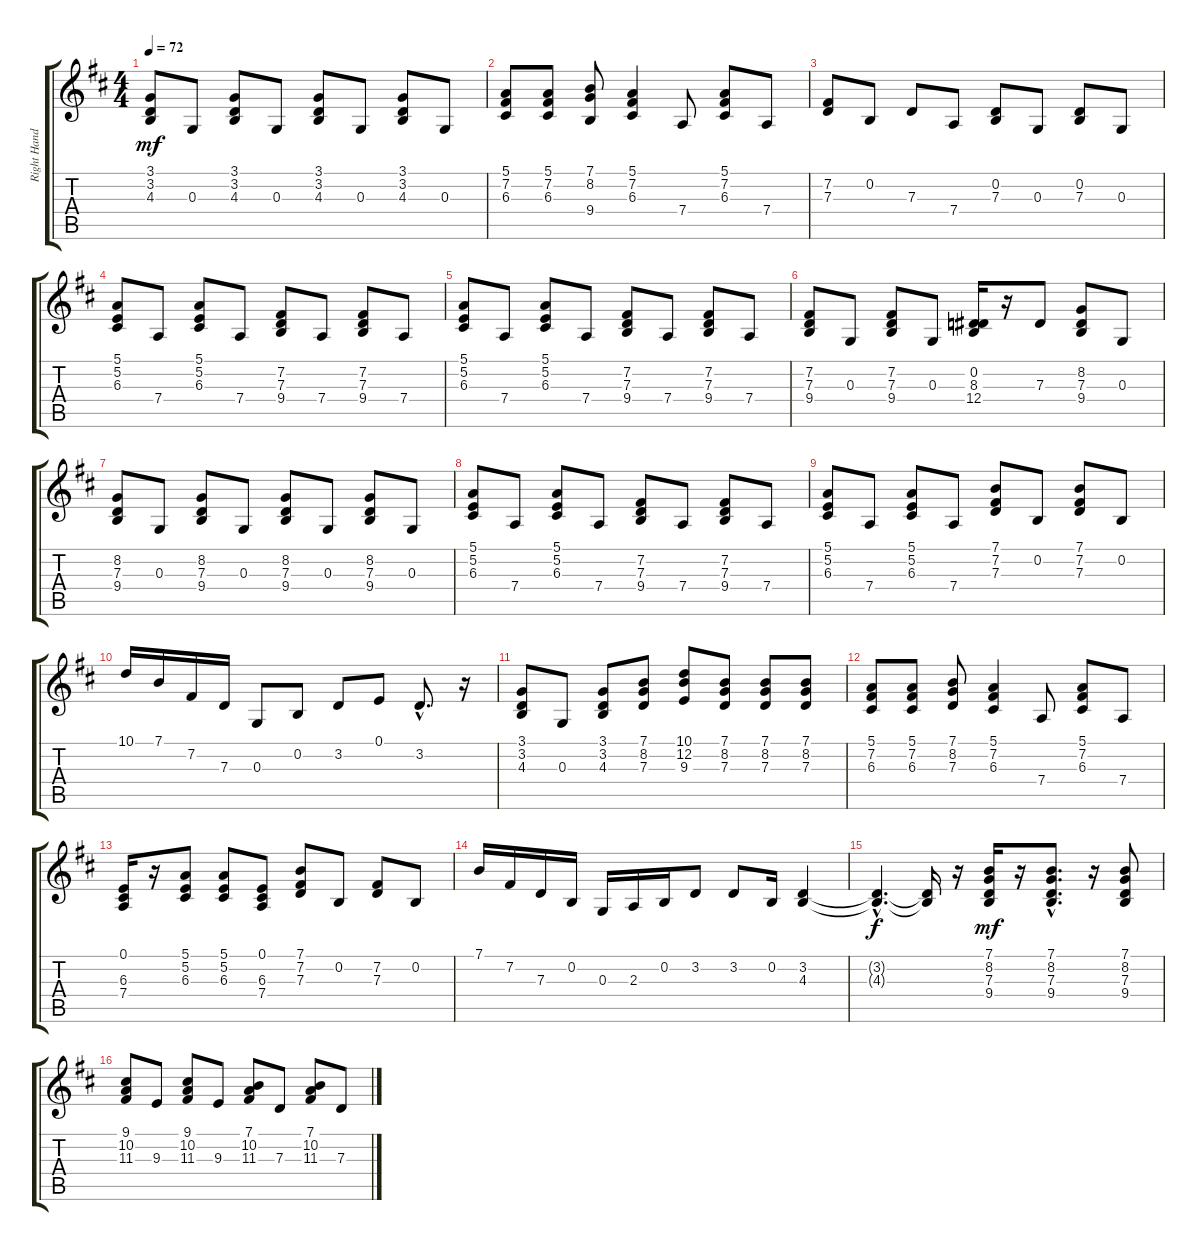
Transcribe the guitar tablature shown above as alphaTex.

\track ("Right Hand" "Right Hand") {instrument acousticgrandpiano}
\staff {score tabs}
\tuning (E4 B3 G3 D3 A2 E2) {hide}
\ts (4 4)
\tempo 72
\clef g2
\ks d
(3.1 3.2 4.3).8{dy mf} 0.3.8 (3.1 3.2 4.3).8 0.3.8 (3.1 3.2 4.3).8 0.3.8 (3.1 3.2 4.3).8 0.3.8 |
(5.1 7.2 6.3).8 (5.1 7.2 6.3).8 (7.1 8.2 9.4).8 (5.1 7.2 6.3).4 7.4.8 (5.1 7.2 6.3).8 7.4.8 |
(7.2 7.3).8 0.2.8 7.3.8 7.4.8 (0.2 7.3).8 0.3.8 (0.2 7.3).8 0.3.8 |
(5.1 5.2 6.3).8 7.4.8 (5.1 5.2 6.3).8 7.4.8 (7.2 7.3 9.4).8 7.4.8 (7.2 7.3 9.4).8 7.4.8 |
(5.1 5.2 6.3).8 7.4.8 (5.1 5.2 6.3).8 7.4.8 (7.2 7.3 9.4).8 7.4.8 (7.2 7.3 9.4).8 7.4.8 |
(7.2 7.3 9.4).8 0.3.8 (7.2 7.3 9.4).8 0.3.8 (0.2 8.3 12.4).16 r.16 7.3.8 (8.2 7.3 9.4).8 0.3.8 |
(8.2 7.3 9.4).8 0.3.8 (8.2 7.3 9.4).8 0.3.8 (8.2 7.3 9.4).8 0.3.8 (8.2 7.3 9.4).8 0.3.8 |
(5.1 5.2 6.3).8 7.4.8 (5.1 5.2 6.3).8 7.4.8 (7.2 7.3 9.4).8 7.4.8 (7.2 7.3 9.4).8 7.4.8 |
(5.1 5.2 6.3).8 7.4.8 (5.1 5.2 6.3).8 7.4.8 (7.1 7.2 7.3).8 0.2.8 (7.1 7.2 7.3).8 0.2.8 |
10.1.16 7.1.16 7.2.16 7.3.16 0.3.8 0.2.8 3.2.8 0.1.8 3.2{hac}.8{d} r.16 |
(3.1 3.2 4.3).8 0.3.8 (3.1 3.2 4.3).8 (7.1 8.2 7.3).8 (10.1 12.2 9.3).8 (7.1 8.2 7.3).8 (7.1 8.2 7.3).8 (7.1 8.2 7.3).8 |
(5.1 7.2 6.3).8 (5.1 7.2 6.3).8 (7.1 8.2 7.3).8 (5.1 7.2 6.3).4 7.4.8 (5.1 7.2 6.3).8 7.4.8 |
(0.1 6.3 7.4).16 r.16 (5.1 5.2 6.3).8 (5.1 5.2 6.3).8 (0.1 6.3 7.4).8 (7.1 7.2 7.3).8 0.2.8 (7.2 7.3).8 0.2.8 |
7.1.16 7.2.16 7.3.16 0.2.16 0.3.16 2.3.16 0.2.16 3.2.8 3.2.8 0.2.16 (3.2 4.3).4 |
(3.2{hac t} 4.3{hac t}).4{d dy f} (3.2{t} 4.3{t}).16 r.16 (7.1 8.2 7.3 9.4).16{dy mf} r.16 (7.1{hac} 8.2{hac} 7.3{hac} 9.4{hac}).8{d} r.16 (7.1 8.2 7.3 9.4).8 |
(9.1 10.2 11.3).8 9.3.8 (9.1 10.2 11.3).8 9.3.8 (7.1 10.2 11.3).8 7.3.8 (7.1 10.2 11.3).8 7.3.8
